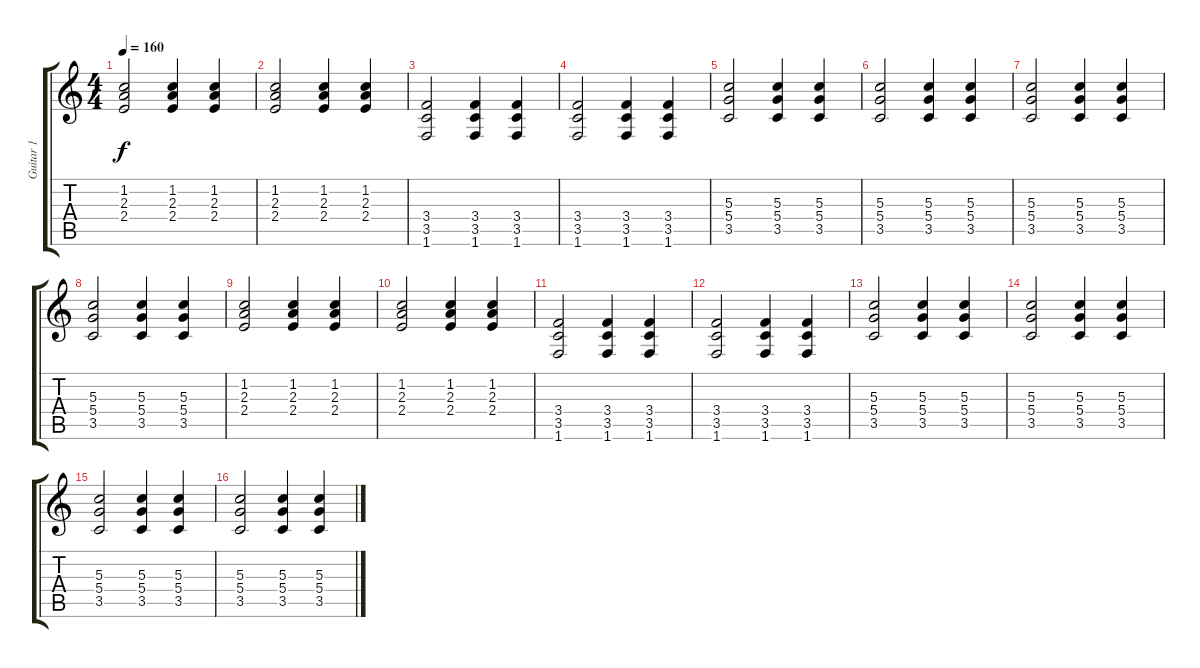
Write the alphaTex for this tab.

\track ("Guitar 1" "Guitar 1") {instrument electricguitarclean}
\staff {score tabs}
\tuning (E4 B3 G3 D3 A2 E2) {hide}
\ts (4 4)
\tempo 160
\clef g2
\ks c
(1.2 2.3 2.4).2{dy f} (1.2 2.3 2.4).4 (1.2 2.3 2.4).4 |
(1.2 2.3 2.4).2 (1.2 2.3 2.4).4 (1.2 2.3 2.4).4 |
(3.4 3.5 1.6).2 (3.4 3.5 1.6).4 (3.4 3.5 1.6).4 |
(3.4 3.5 1.6).2 (3.4 3.5 1.6).4 (3.4 3.5 1.6).4 |
(5.3 5.4 3.5).2 (5.3 5.4 3.5).4 (5.3 5.4 3.5).4 |
(5.3 5.4 3.5).2 (5.3 5.4 3.5).4 (5.3 5.4 3.5).4 |
(5.3 5.4 3.5).2 (5.3 5.4 3.5).4 (5.3 5.4 3.5).4 |
(5.3 5.4 3.5).2 (5.3 5.4 3.5).4 (5.3 5.4 3.5).4 |
(1.2 2.3 2.4).2 (1.2 2.3 2.4).4 (1.2 2.3 2.4).4 |
(1.2 2.3 2.4).2 (1.2 2.3 2.4).4 (1.2 2.3 2.4).4 |
(3.4 3.5 1.6).2 (3.4 3.5 1.6).4 (3.4 3.5 1.6).4 |
(3.4 3.5 1.6).2 (3.4 3.5 1.6).4 (3.4 3.5 1.6).4 |
(5.3 5.4 3.5).2 (5.3 5.4 3.5).4 (5.3 5.4 3.5).4 |
(5.3 5.4 3.5).2 (5.3 5.4 3.5).4 (5.3 5.4 3.5).4 |
(5.3 5.4 3.5).2 (5.3 5.4 3.5).4 (5.3 5.4 3.5).4 |
(5.3 5.4 3.5).2 (5.3 5.4 3.5).4 (5.3 5.4 3.5).4
